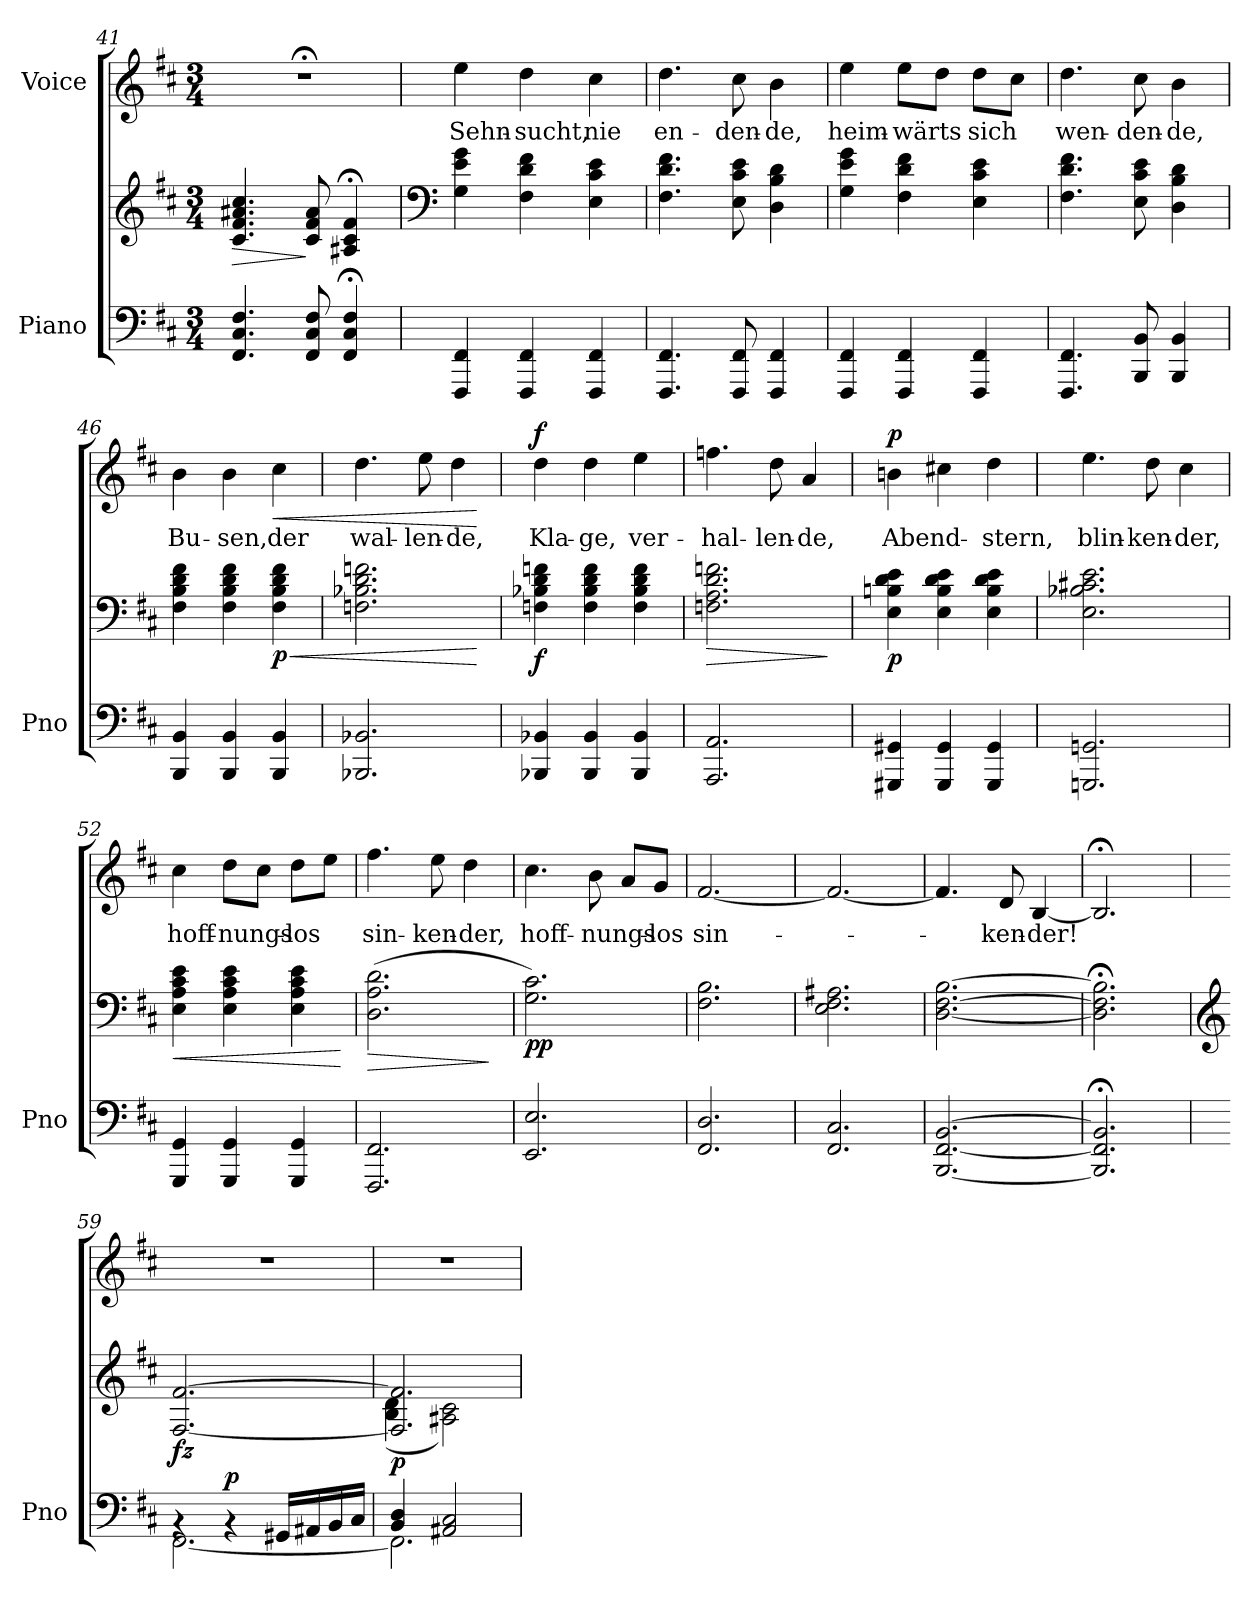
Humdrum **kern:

**kern	**kern	**dynam	**kern	**text	**dynam
*part2	*part2	*part2	*part1	*part1	*part1
*staff3	*staff2	*staff2/3	*staff1	*staff1	*staff1
*I"Piano	*	*	*I"Voice	*	*
*I'Pno	*	*	*	*	*
*clefF4	*clefG2	*	*clefG2	*	*
*k[f#c#]	*k[f#c#]	*	*k[f#c#]	*	*
*M3/4	*M3/4	*	*M3/4	*	*
=41	=41	=41	=41	=41	=41
!	!	!LO:HP:b	!	!	!
4.FF#/ 4.C#/ 4.F#/	4.c#/ 4.f#/ 4.a#X/ 4.cc#/	>	2.r;<	.	.
8FF#/ 8C#/ 8F#/	8c#/ 8f#/ 8a#/	]	.	.	.
4FF#/;< 4C#/;< 4F#/;<	4A#X/;< 4c#/;< 4f#/;<	.	.	.	.
!!LO:LB:g=z
=42	=42	=42	=42	=42	=42
*	*clefF4	*	*	*	*
!	!	!	!	!LO:LY:b	!
4FFF#/ 4FF#/	4G\ 4e\ 4g\	.	4ee\	Sehn-	.
!	!	!	!	!LO:LY:b	!
4FFF#/ 4FF#/	4F#\ 4d\ 4f#\	.	4dd\	-sucht,	.
!	!	!	!	!LO:LY:b	!
4FFF#/ 4FF#/	4E\ 4c#\ 4e\	.	4cc#\	nie	.
=43	=43	=43	=43	=43	=43
!	!	!	!	!LO:LY:b	!
4.FFF#/ 4.FF#/	4.F#\ 4.d\ 4.f#\	.	4.dd\	en-	.
!	!	!	!	!LO:LY:b	!
8FFF#/ 8FF#/	8E\ 8c#\ 8e\	.	8cc#\	-den-	.
!	!	!	!	!LO:LY:b	!
4FFF#/ 4FF#/	4D\ 4B\ 4d\	.	4b\	-de,	.
=44	=44	=44	=44	=44	=44
!	!	!	!	!LO:LY:b	!
4FFF#/ 4FF#/	4G\ 4e\ 4g\	.	4ee\	heim-	.
!	!	!	!	!LO:LY:b	!
4FFF#/ 4FF#/	4F#\ 4d\ 4f#\	.	8ee\L	-wärts	.
.	.	.	8dd\J	.	.
!	!	!	!	!LO:LY:b	!
4FFF#/ 4FF#/	4E\ 4c#\ 4e\	.	8dd\L	sich	.
.	.	.	8cc#\J	.	.
=45	=45	=45	=45	=45	=45
!	!	!	!	!LO:LY:b	!
4.FFF#/ 4.FF#/	4.F#\ 4.d\ 4.f#\	.	4.dd\	wen-	.
!	!	!	!	!LO:LY:b	!
8BBB/ 8BB/	8E\ 8c#\ 8e\	.	8cc#\	-den-	.
!	!	!	!	!LO:LY:b	!
4BBB/ 4BB/	4D\ 4B\ 4d\	.	4b\	-de,	.
=46	=46	=46	=46	=46	=46
!	!	!	!	!LO:LY:b	!
4BBB/ 4BB/	4F#\ 4B\ 4d\ 4f#\	.	4b\	Bu-	.
!	!	!	!	!LO:LY:b	!
4BBB/ 4BB/	4F#\ 4B\ 4d\ 4f#\	.	4b\	-sen,	.
!	!	!LO:HP:b	!	!LO:LY:b	!LO:HP:b
!	!	!LO:DY:n=1:b	!	!	!
4BBB/ 4BB/	4F#\ 4B\ 4d\ 4f#\	< p	4cc#\	der	<
=47	=47	=47	=47	=47	=47
!	!	!	!	!LO:LY:b	!
2.BBB-X/ 2.BB-X/	2.Fn\ 2.B-X\ 2.d\ 2.fn\	.	4.dd\	wal-	.
!	!	!	!	!LO:LY:b	!
.	.	.	8ee\	-len-	.
!	!	!	!	!LO:LY:b	!
.	.	.	4dd\	-de,	.
.	.	[	.	.	[
=48	=48	=48	=48	=48	=48
!	!	!LO:DY:b	!	!LO:LY:b	!LO:DY:a
4BBB-X/ 4BB-X/	4Fn\ 4B-X\ 4d\ 4fn\	f	4dd\	Kla-	f
!	!	!	!	!LO:LY:b	!
4BBB-/ 4BB-/	4F\ 4B-\ 4d\ 4f\	.	4dd\	-ge,	.
!	!	!	!	!LO:LY:b	!
4BBB-/ 4BB-/	4F\ 4B-\ 4d\ 4f\	.	4ee\	ver-	.
=49	=49	=49	=49	=49	=49
!	!	!LO:HP:b	!	!LO:LY:b	!
2.AAA/ 2.AA/	2.Fn\ 2.A\ 2.d\ 2.fn\	>	4.ffn\	-hal-	.
!	!	!	!	!LO:LY:b	!
.	.	.	8dd\	-len-	.
!	!	!	!	!LO:LY:b	!
.	.	.	4a/	-de,	.
.	.	]	.	.	.
!!LO:LB:g=z
=50	=50	=50	=50	=50	=50
!	!	!LO:DY:b	!	!LO:LY:b	!LO:DY:a
4GGG#X/ 4GG#X/	4E\ 4Bn\ 4d\ 4e\	p	4bn\	Abend-	p
4GGG#/ 4GG#/	4E\ 4B\ 4d\ 4e\	.	4cc#X\	.	.
!	!	!	!	!LO:LY:b	!
4GGG#/ 4GG#/	4E\ 4B\ 4d\ 4e\	.	4dd\	-stern,	.
=51	=51	=51	=51	=51	=51
!	!	!	!	!LO:LY:b	!
2.GGGn/ 2.GGn/	2.E\ 2.B-X\ 2.c#X\ 2.e\	.	4.ee\	blin-	.
!	!	!	!	!LO:LY:b	!
.	.	.	8dd\	-ken-	.
!	!	!	!	!LO:LY:b	!
.	.	.	4cc#\	-der,	.
=52	=52	=52	=52	=52	=52
!	!	!LO:HP:b	!	!LO:LY:b	!
4GGG/ 4GG/	4E\ 4A\ 4c#\ 4e\	<	4cc#\	hoff-	.
!	!	!	!	!LO:LY:b	!
4GGG/ 4GG/	4E\ 4A\ 4c#\ 4e\	.	8dd\L	-nungs-	.
.	.	.	8cc#\J	.	.
!	!	!	!	!LO:LY:b	!
4GGG/ 4GG/	4E\ 4A\ 4c#\ 4e\	.	8dd\L	-los	.
.	.	.	8ee\J	.	.
.	.	[	.	.	.
=53	=53	=53	=53	=53	=53
!	!	!LO:HP:b	!	!LO:LY:b	!
2.FFF#/ 2.FF#/	(2.D\ 2.A\ 2.d\	>	4.ff#\	sin-	.
!	!	!	!	!LO:LY:b	!
.	.	.	8ee\	-ken-	.
!	!	!	!	!LO:LY:b	!
.	.	.	4dd\	-der,	.
.	.	]	.	.	.
=54	=54	=54	=54	=54	=54
!	!	!LO:DY:b	!	!LO:LY:b	!
2.EE/ 2.E/	2.G\ 2.c#\)	pp	4.cc#\	hoff-	.
!	!	!	!	!LO:LY:b	!
.	.	.	8b\	-nungs-	.
.	.	.	8a/L	.	.
!	!	!	!	!LO:LY:b	!
.	.	.	8g/J	-los	.
=55	=55	=55	=55	=55	=55
!	!	!	!	!LO:LY:b	!
2.FF#/ 2.D/	2.F#\ 2.B\	.	[2.f#/	sin-	.
=56	=56	=56	=56	=56	=56
2.FF#/ 2.C#/	2.E\ 2.F#\ 2.A#X\	.	2.f#/_	.	.
=57	=57	=57	=57	=57	=57
[2.BBB/ [2.FF#/ [2.BB/	[2.D\ [2.F#\ [2.B\	.	4.f#/]	.	.
!	!	!	!	!LO:LY:b	!
.	.	.	8d/	-ken-	.
!	!	!	!	!LO:LY:b	!
.	.	.	[4B/	-der!	.
=58	=58	=58	=58	=58	=58
2.BBB/];< 2.FF#/];< 2.BB/];<	2.D\];< 2.F#\];< 2.B\];<	.	2.B;</]	.	.
!!LO:LB:g=z
=59	=59	=59	=59	=59	=59
*	*clefG2	*	*	*	*
*^	*	*	*	*	*
!	!	!	!LO:DY:b	!	!	!
4rBB	[2.FF#\	[2.F#/ [2.f#/	fz	2.r	.	.
!	!	!	!LO:DY:a=2	!	!	!
4rBB	.	.	p	.	.	.
16GG#X/LL	.	.	.	.	.	.
16AA#X/	.	.	.	.	.	.
16BB/	.	.	.	.	.	.
16C#/JJ	.	.	.	.	.	.
=60	=60	=60	=60	=60	=60	=60
*	*	*^	*	*	*	*
!	!	!	!	!LO:DY:b	!	!	!
4BB/ 4D/	2.FF#\]	2.F#/] 2.f#/]	(4B\ 4d\	p	2.r	.	.
2AA#X/ 2C#/	.	.	2A#X\ 2c#\)	.	.	.	.
*v	*v	*	*	*	*	*	*
*	*v	*v	*	*	*	*
=	=	=	=	=	=
*-	*-	*-	*-	*-	*-
